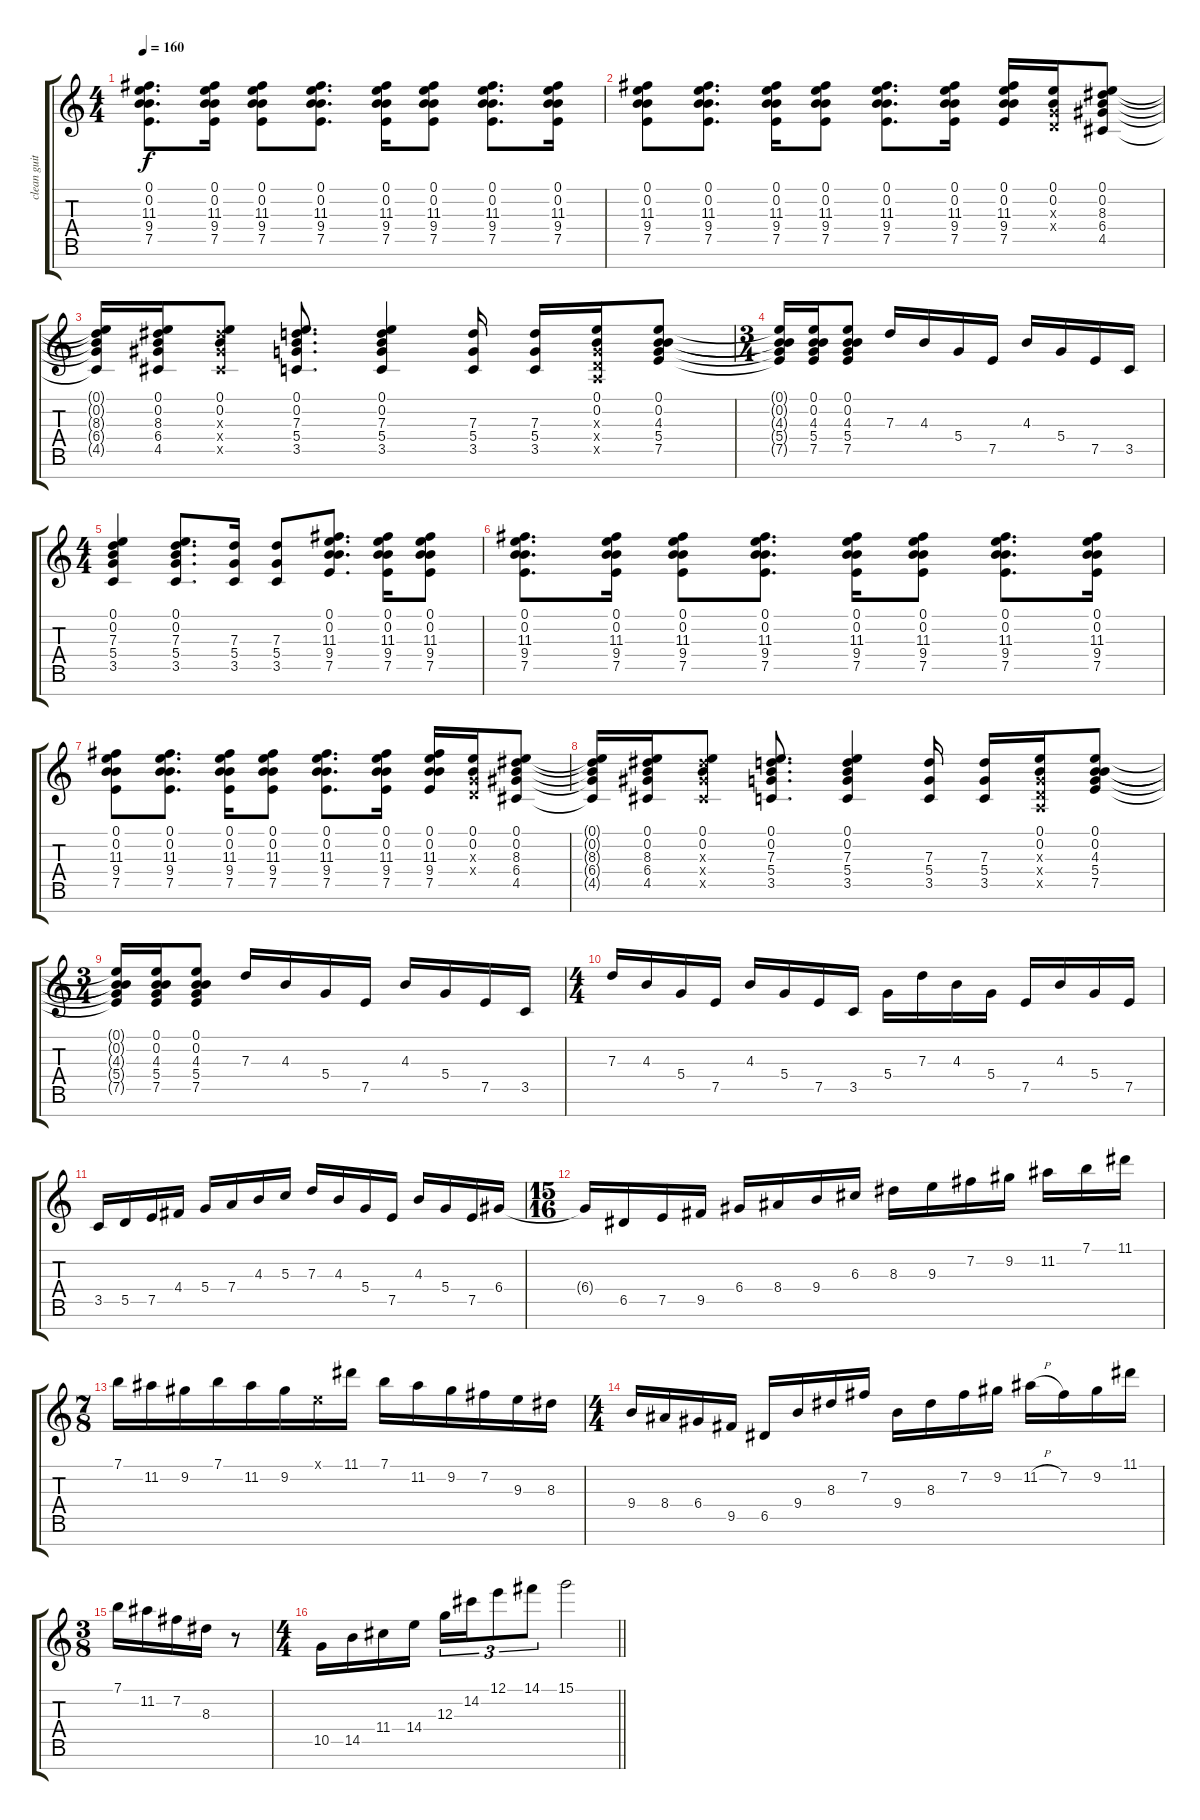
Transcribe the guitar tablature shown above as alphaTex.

\track ("clean guitar" "clean guit") {instrument electricguitarclean}
\staff {score tabs}
\tuning (E4 B3 G3 D3 A2 E2 B1) {hide}
\ts (4 4)
\tempo 160
\clef g2
\ks c
(0.1 0.2 11.3 9.4 7.5).8{d dy f} (0.1 0.2 11.3 9.4 7.5).16 (0.1 0.2 11.3 9.4 7.5).8 (0.1 0.2 11.3 9.4 7.5).8{d} (0.1 0.2 11.3 9.4 7.5).16 (0.1 0.2 11.3 9.4 7.5).8 (0.1 0.2 11.3 9.4 7.5).8{d} (0.1 0.2 11.3 9.4 7.5).16 |
(0.1 0.2 11.3 9.4 7.5).8 (0.1 0.2 11.3 9.4 7.5).8{d} (0.1 0.2 11.3 9.4 7.5).16 (0.1 0.2 11.3 9.4 7.5).8 (0.1 0.2 11.3 9.4 7.5).8{d} (0.1 0.2 11.3 9.4 7.5).16 (0.1 0.2 11.3 9.4 7.5).16 (0.1 0.2 0.3{x} 0.4{x}).16 (0.1 0.2 8.3 6.4 4.5).8 |
(0.1{t} 0.2{t} 8.3{t} 6.4{t} 4.5{t}).16 (0.1 0.2 8.3 6.4 4.5).16 (0.1 0.2 8.3{x} 6.4{x} 4.5{x}).8 (0.1 0.2 7.3 5.4 3.5).8{d} (0.1 0.2 7.3 5.4 3.5).4 (7.3 5.4 3.5).16 (7.3 5.4 3.5).16 (0.1 0.2 0.3{x} 0.4{x} 0.5{x}).16 (0.1 0.2 4.3 5.4 7.5).8 |
\ts (3 4)
(0.1{t} 0.2{t} 4.3{t} 5.4{t} 7.5{t}).16 (0.1 0.2 4.3 5.4 7.5).16 (0.1 0.2 4.3 5.4 7.5).8 7.3.16 4.3.16 5.4.16 7.5.16 4.3.16 5.4.16 7.5.16 3.5.16 |
\ts (4 4)
(0.1 0.2 7.3 5.4 3.5).4 (0.1 0.2 7.3 5.4 3.5).8{d} (7.3 5.4 3.5).16 (7.3 5.4 3.5).8 (0.1 0.2 11.3 9.4 7.5).8{d} (0.1 0.2 11.3 9.4 7.5).16 (0.1 0.2 11.3 9.4 7.5).8 |
(0.1 0.2 11.3 9.4 7.5).8{d} (0.1 0.2 11.3 9.4 7.5).16 (0.1 0.2 11.3 9.4 7.5).8 (0.1 0.2 11.3 9.4 7.5).8{d} (0.1 0.2 11.3 9.4 7.5).16 (0.1 0.2 11.3 9.4 7.5).8 (0.1 0.2 11.3 9.4 7.5).8{d} (0.1 0.2 11.3 9.4 7.5).16 |
(0.1 0.2 11.3 9.4 7.5).8 (0.1 0.2 11.3 9.4 7.5).8{d} (0.1 0.2 11.3 9.4 7.5).16 (0.1 0.2 11.3 9.4 7.5).8 (0.1 0.2 11.3 9.4 7.5).8{d} (0.1 0.2 11.3 9.4 7.5).16 (0.1 0.2 11.3 9.4 7.5).16 (0.1 0.2 0.3{x} 0.4{x}).16 (0.1 0.2 8.3 6.4 4.5).8 |
(0.1{t} 0.2{t} 8.3{t} 6.4{t} 4.5{t}).16 (0.1 0.2 8.3 6.4 4.5).16 (0.1 0.2 8.3{x} 6.4{x} 4.5{x}).8 (0.1 0.2 7.3 5.4 3.5).8{d} (0.1 0.2 7.3 5.4 3.5).4 (7.3 5.4 3.5).16 (7.3 5.4 3.5).16 (0.1 0.2 0.3{x} 0.4{x} 0.5{x}).16 (0.1 0.2 4.3 5.4 7.5).8 |
\ts (3 4)
(0.1{t} 0.2{t} 4.3{t} 5.4{t} 7.5{t}).16 (0.1 0.2 4.3 5.4 7.5).16 (0.1 0.2 4.3 5.4 7.5).8 7.3.16 4.3.16 5.4.16 7.5.16 4.3.16 5.4.16 7.5.16 3.5.16 |
\ts (4 4)
7.3.16 4.3.16 5.4.16 7.5.16 4.3.16 5.4.16 7.5.16 3.5.16 5.4.16 7.3.16 4.3.16 5.4.16 7.5.16 4.3.16 5.4.16 7.5.16 |
3.5.16 5.5.16 7.5.16 4.4.16 5.4.16 7.4.16 4.3.16 5.3.16 7.3.16 4.3.16 5.4.16 7.5.16 4.3.16 5.4.16 7.5.16 6.4.16 |
\ts (15 16)
6.4{t}.16 6.5.16 7.5.16 9.5.16 6.4.16 8.4.16 9.4.16 6.3.16 8.3.16 9.3.16 7.2.16 9.2.16 11.2.16 7.1.16 11.1.16 |
\ts (7 8)
7.1.16 11.2.16 9.2.16 7.1.16 11.2.16 9.2.16 0.1{x}.16 11.1.16 7.1.16 11.2.16 9.2.16 7.2.16 9.3.16 8.3.16 |
\ts (4 4)
9.4.16 8.4.16 6.4.16 9.5.16 6.5.16 9.4.16 8.3.16 7.2.16 9.4.16 8.3.16 7.2.16 9.2.16 11.2{h}.16 7.2.16 9.2.16 11.1.16 |
\ts (3 8)
7.1.16 11.2.16 7.2.16 8.3.16 r.8 |
\ts (4 4)
\barLineRight lightlight
10.5.16 14.5.16 11.4.16 14.4.16 12.3.16{tu (3 2)} 14.2.16{tu (3 2)} 12.1.8{tu (3 2)} 14.1.8{tu (3 2)} 15.1.2
